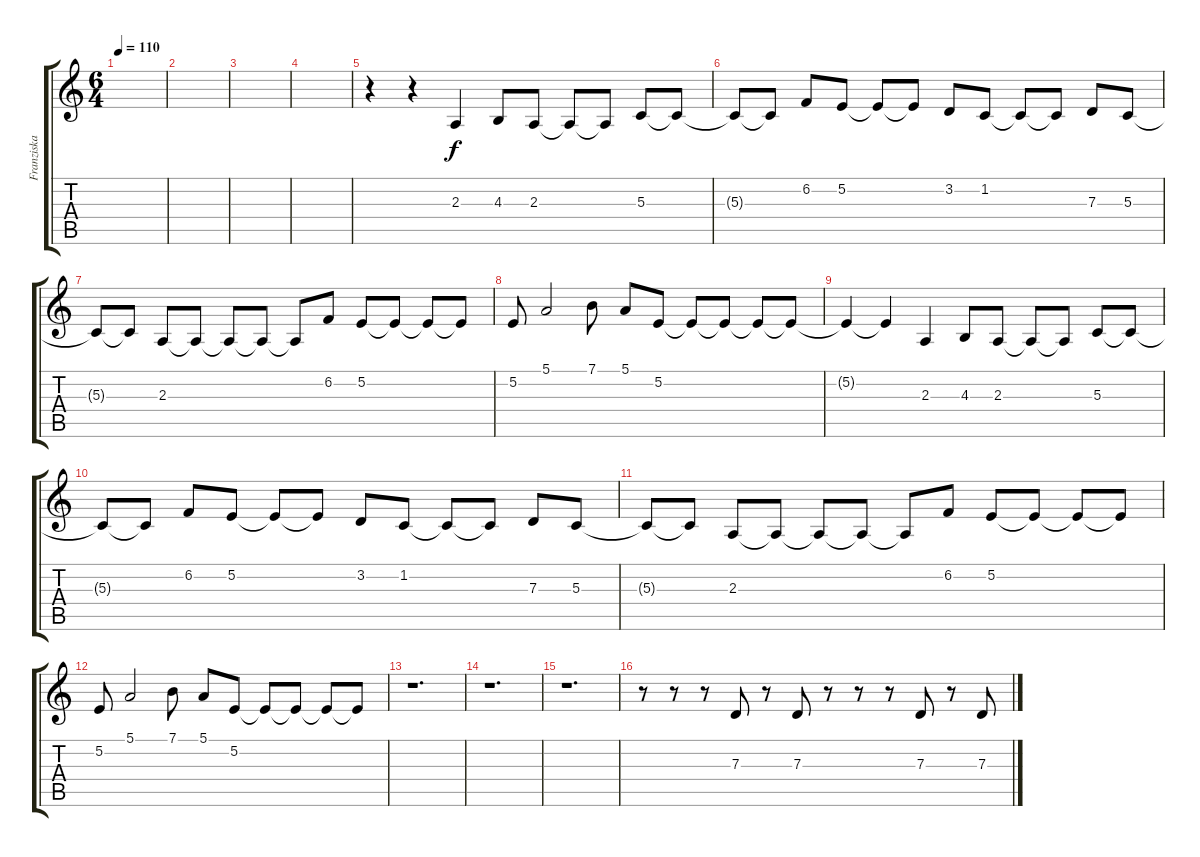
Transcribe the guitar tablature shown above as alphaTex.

\track ("Franziska" "Franziska") {instrument lead2sawtooth}
\staff {score tabs}
\tuning (E4 B3 G3 D3 A2 E2) {hide}
\ts (6 4)
\tempo 110
\clef g2
\ks c
|
|
|
|
r.4 r.4 2.3.4 4.3.8 2.3.8 2.3{t}.8 2.3{t}.8 5.3.8 5.3{t}.8 |
5.3{t}.8 5.3{t}.8 6.2.8 5.2.8 5.2{t}.8 5.2{t}.8 3.2.8 1.2.8 1.2{t}.8 1.2{t}.8 7.3.8 5.3.8 |
5.3{t}.8 5.3{t}.8 2.3.8 2.3{t}.8 2.3{t}.8 2.3{t}.8 2.3{t}.8 6.2.8 5.2.8 5.2{t}.8 5.2{t}.8 5.2{t}.8 |
5.2.8 5.1.2 7.1.8 5.1.8 5.2.8 5.2{t}.8 5.2{t}.8 5.2{t}.8 5.2{t}.8 |
5.2{t}.4 5.2{t}.4 2.3.4 4.3.8 2.3.8 2.3{t}.8 2.3{t}.8 5.3.8 5.3{t}.8 |
5.3{t}.8 5.3{t}.8 6.2.8 5.2.8 5.2{t}.8 5.2{t}.8 3.2.8 1.2.8 1.2{t}.8 1.2{t}.8 7.3.8 5.3.8 |
5.3{t}.8 5.3{t}.8 2.3.8 2.3{t}.8 2.3{t}.8 2.3{t}.8 2.3{t}.8 6.2.8 5.2.8 5.2{t}.8 5.2{t}.8 5.2{t}.8 |
5.2.8 5.1.2 7.1.8 5.1.8 5.2.8 5.2{t}.8 5.2{t}.8 5.2{t}.8 5.2{t}.8 |
r.1{d} |
r.1{d} |
r.1{d} |
r.8 r.8 r.8 7.3.8 r.8 7.3.8 r.8 r.8 r.8 7.3.8 r.8 7.3.8
